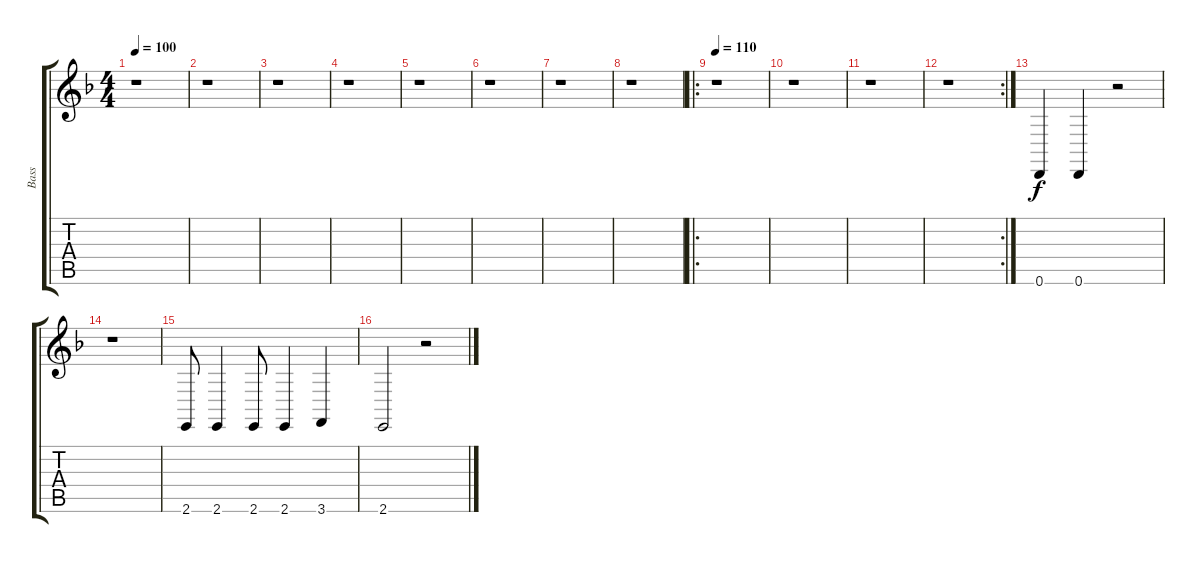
\track ("Bass" "Bass") {instrument voiceoohs}
\staff {score tabs}
\tuning (D4 A3 F3 C3 G2 D2) {hide}
\ts (4 4)
\tempo 100
\clef g2
\ks dminor
r.1{dy f} |
r.1 |
r.1 |
r.1 |
r.1 |
r.1 |
r.1 |
r.1 |
\ro
\tempo 110
r.1 |
r.1 |
r.1 |
\rc 2
r.1 |
0.6.4 0.6.4 r.2 |
r.1 |
2.6.8 2.6.4 2.6.8 2.6.4 3.6.4 |
2.6.2 r.2
